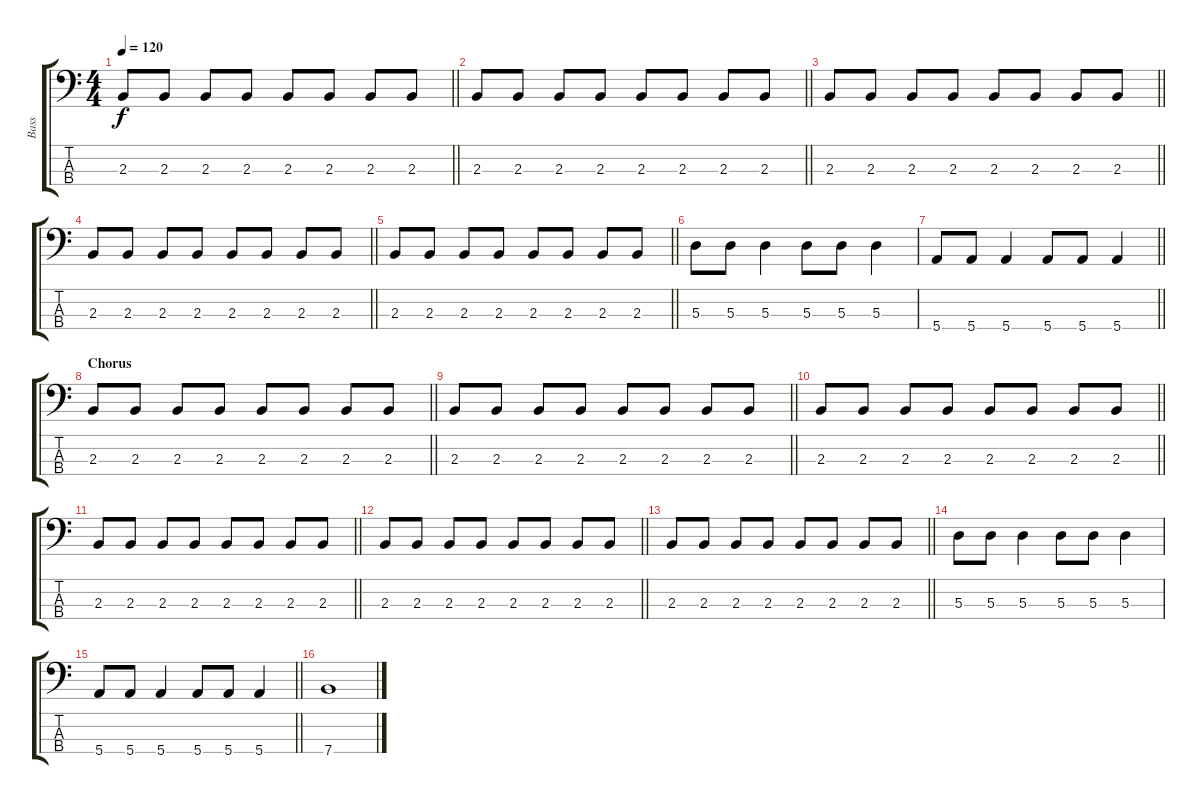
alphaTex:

\track ("Bass" "Bass") {instrument electricbasspick}
\staff {score tabs}
\tuning (G2 D2 A1 E1) {hide}
\ts (4 4)
\tempo 120
\clef f4
\barLineRight lightlight
\ks c
2.3.8{dy f} 2.3.8 2.3.8 2.3.8 2.3.8 2.3.8 2.3.8 2.3.8 |
\barLineRight lightlight
2.3.8 2.3.8 2.3.8 2.3.8 2.3.8 2.3.8 2.3.8 2.3.8 |
\barLineRight lightlight
2.3.8 2.3.8 2.3.8 2.3.8 2.3.8 2.3.8 2.3.8 2.3.8 |
\barLineRight lightlight
2.3.8 2.3.8 2.3.8 2.3.8 2.3.8 2.3.8 2.3.8 2.3.8 |
\barLineRight lightlight
2.3.8 2.3.8 2.3.8 2.3.8 2.3.8 2.3.8 2.3.8 2.3.8 |
5.3.8 5.3.8 5.3.4 5.3.8 5.3.8 5.3.4 |
\barLineRight lightlight
5.4.8 5.4.8 5.4.4 5.4.8 5.4.8 5.4.4 |
\section ("" "Chorus")
\barLineRight lightlight
2.3.8 2.3.8 2.3.8 2.3.8 2.3.8 2.3.8 2.3.8 2.3.8 |
\barLineRight lightlight
2.3.8 2.3.8 2.3.8 2.3.8 2.3.8 2.3.8 2.3.8 2.3.8 |
\barLineRight lightlight
2.3.8 2.3.8 2.3.8 2.3.8 2.3.8 2.3.8 2.3.8 2.3.8 |
\barLineRight lightlight
2.3.8 2.3.8 2.3.8 2.3.8 2.3.8 2.3.8 2.3.8 2.3.8 |
\barLineRight lightlight
2.3.8 2.3.8 2.3.8 2.3.8 2.3.8 2.3.8 2.3.8 2.3.8 |
\barLineRight lightlight
2.3.8 2.3.8 2.3.8 2.3.8 2.3.8 2.3.8 2.3.8 2.3.8 |
5.3.8 5.3.8 5.3.4 5.3.8 5.3.8 5.3.4 |
\barLineRight lightlight
5.4.8 5.4.8 5.4.4 5.4.8 5.4.8 5.4.4 |
7.4.1
